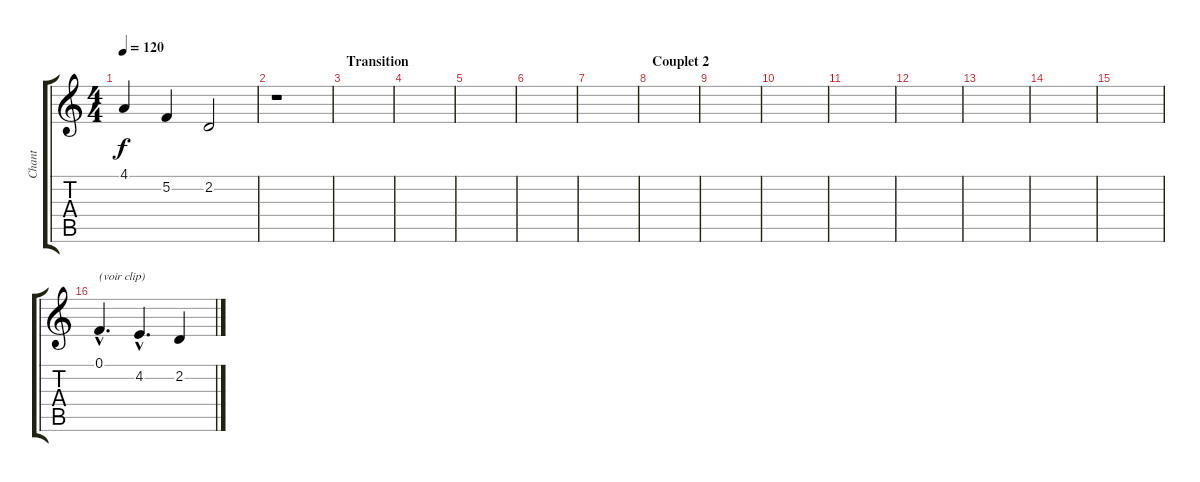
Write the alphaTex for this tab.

\track ("Chant" "Chant") {instrument lead8bassandlead}
\staff {score tabs}
\tuning (F4 C4 Ab3 Eb3 Bb2 F2) {hide}
\ts (4 4)
\tempo 120
\clef g2
\ks c
4.1.4{dy f} 5.2.4 2.2.2 |
r.1 |
\section ("" "Transition")
|
|
|
|
|
\section ("" "Couplet 2")
|
|
|
|
|
|
|
|
0.1{hac}.4{d txt "(voir clip)"} 4.2{hac}.4{d} 2.2.4
